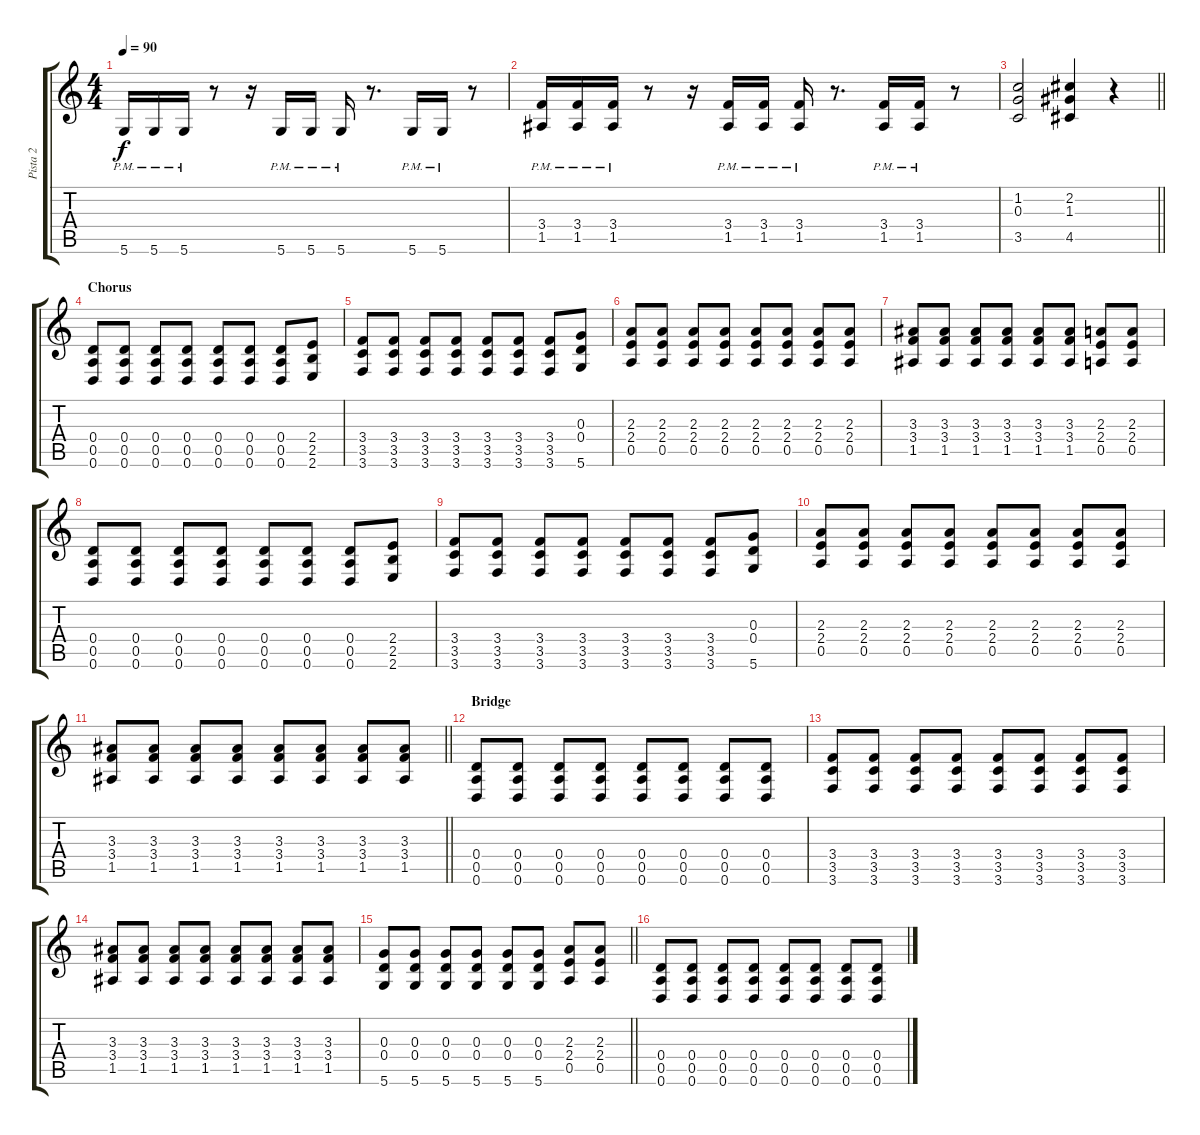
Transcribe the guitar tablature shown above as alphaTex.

\track ("Pista 2" "Pista 2") {instrument distortionguitar}
\staff {score tabs}
\tuning (E4 B3 G3 D3 A2 D2) {hide}
\ts (4 4)
\tempo 90
\clef g2
\ks c
5.6{pm}.16{dy f} 5.6{pm}.16 5.6{pm}.16 r.8 r.16 5.6{pm}.16 5.6{pm}.16 5.6{pm}.16 r.8{d} 5.6{pm}.16 5.6{pm}.16 r.8 |
(3.4{pm} 1.5{pm}).16 (3.4{pm} 1.5{pm}).16 (3.4{pm} 1.5{pm}).16 r.8 r.16 (3.4{pm} 1.5{pm}).16 (3.4{pm} 1.5{pm}).16 (3.4{pm} 1.5{pm}).16 r.8{d} (3.4{pm} 1.5{pm}).16 (3.4{pm} 1.5{pm}).16 r.8 |
\barLineRight lightlight
(1.2 0.3 3.5).2 (2.2 1.3 4.5).4 r.4 |
\section ("" "Chorus")
(0.4 0.5 0.6).8 (0.4 0.5 0.6).8 (0.4 0.5 0.6).8 (0.4 0.5 0.6).8 (0.4 0.5 0.6).8 (0.4 0.5 0.6).8 (0.4 0.5 0.6).8 (2.4 2.5 2.6).8 |
(3.4 3.5 3.6).8 (3.4 3.5 3.6).8 (3.4 3.5 3.6).8 (3.4 3.5 3.6).8 (3.4 3.5 3.6).8 (3.4 3.5 3.6).8 (3.4 3.5 3.6).8 (0.3 0.4 5.6).8 |
(2.3 2.4 0.5).8 (2.3 2.4 0.5).8 (2.3 2.4 0.5).8 (2.3 2.4 0.5).8 (2.3 2.4 0.5).8 (2.3 2.4 0.5).8 (2.3 2.4 0.5).8 (2.3 2.4 0.5).8 |
(3.3 3.4 1.5).8 (3.3 3.4 1.5).8 (3.3 3.4 1.5).8 (3.3 3.4 1.5).8 (3.3 3.4 1.5).8 (3.3 3.4 1.5).8 (2.3 2.4 0.5).8 (2.3 2.4 0.5).8 |
(0.4 0.5 0.6).8 (0.4 0.5 0.6).8 (0.4 0.5 0.6).8 (0.4 0.5 0.6).8 (0.4 0.5 0.6).8 (0.4 0.5 0.6).8 (0.4 0.5 0.6).8 (2.4 2.5 2.6).8 |
(3.4 3.5 3.6).8 (3.4 3.5 3.6).8 (3.4 3.5 3.6).8 (3.4 3.5 3.6).8 (3.4 3.5 3.6).8 (3.4 3.5 3.6).8 (3.4 3.5 3.6).8 (0.3 0.4 5.6).8 |
(2.3 2.4 0.5).8 (2.3 2.4 0.5).8 (2.3 2.4 0.5).8 (2.3 2.4 0.5).8 (2.3 2.4 0.5).8 (2.3 2.4 0.5).8 (2.3 2.4 0.5).8 (2.3 2.4 0.5).8 |
\barLineRight lightlight
(3.3 3.4 1.5).8 (3.3 3.4 1.5).8 (3.3 3.4 1.5).8 (3.3 3.4 1.5).8 (3.3 3.4 1.5).8 (3.3 3.4 1.5).8 (3.3 3.4 1.5).8 (3.3 3.4 1.5).8 |
\section ("" "Bridge")
(0.4 0.5 0.6).8 (0.4 0.5 0.6).8 (0.4 0.5 0.6).8 (0.4 0.5 0.6).8 (0.4 0.5 0.6).8 (0.4 0.5 0.6).8 (0.4 0.5 0.6).8 (0.4 0.5 0.6).8 |
(3.4 3.5 3.6).8 (3.4 3.5 3.6).8 (3.4 3.5 3.6).8 (3.4 3.5 3.6).8 (3.4 3.5 3.6).8 (3.4 3.5 3.6).8 (3.4 3.5 3.6).8 (3.4 3.5 3.6).8 |
(3.3 3.4 1.5).8 (3.3 3.4 1.5).8 (3.3 3.4 1.5).8 (3.3 3.4 1.5).8 (3.3 3.4 1.5).8 (3.3 3.4 1.5).8 (3.3 3.4 1.5).8 (3.3 3.4 1.5).8 |
\barLineRight lightlight
(0.3 0.4 5.6).8 (0.3 0.4 5.6).8 (0.3 0.4 5.6).8 (0.3 0.4 5.6).8 (0.3 0.4 5.6).8 (0.3 0.4 5.6).8 (2.3 2.4 0.5).8 (2.3 2.4 0.5).8 |
(0.4 0.5 0.6).8 (0.4 0.5 0.6).8 (0.4 0.5 0.6).8 (0.4 0.5 0.6).8 (0.4 0.5 0.6).8 (0.4 0.5 0.6).8 (0.4 0.5 0.6).8 (0.4 0.5 0.6).8
